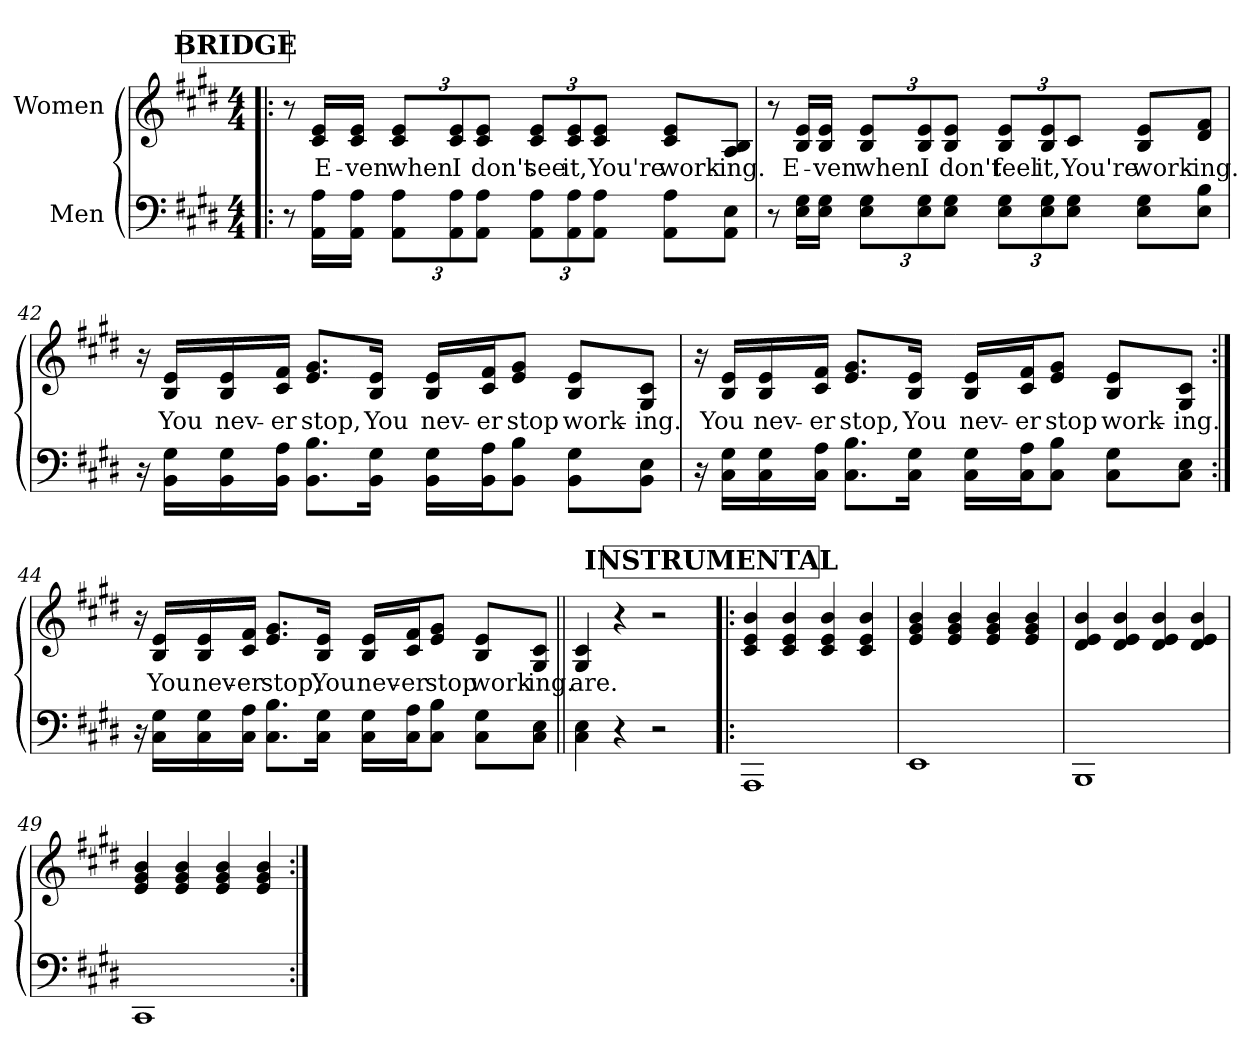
**kern	**kern	**text
*part2	*part1	*part1
*staff2	*staff1	*staff1
*I"Men	*I"Women	*
*clefF4	*clefG2	*
*k[f#c#g#d#]	*k[f#c#g#d#]	*
*E:	*E:	*
*M4/4	*M4/4	*
!!LO:REH:place=s1:a:B:t=BRIDGE
=40!|:	=40!|:	=40!|:
8r	8r	.
!	!	!LO:LY:b
16AA\ 16A\LL	16c#/ 16e/LL	E-
!	!	!LO:LY:b
16AA\ 16A\JJ	16c#/ 16e/JJ	-ven
!	!	!LO:LY:b
12AA\ 12A\L	12c#/ 12e/L	when
!	!	!LO:LY:b
12AA\ 12A\	12c#/ 12e/	I
!	!	!LO:LY:b
12AA\ 12A\J	12c#/ 12e/J	don't
!	!	!LO:LY:b
12AA\ 12A\L	12c#/ 12e/L	see
!	!	!LO:LY:b
12AA\ 12A\	12c#/ 12e/	it,
!	!	!LO:LY:b
12AA\ 12A\J	12c#/ 12e/J	You're
!	!	!LO:LY:b
8AA\ 8A\L	8c#/ 8e/L	work-
!	!	!LO:LY:b
8AA\ 8E\J	8A/ 8B/J	-ing.
!!LO:PB:g=z
=41	=41	=41
8r	8r	.
!	!	!LO:LY:b
16E\ 16G#\LL	16B/ 16e/LL	E-
!	!	!LO:LY:b
16E\ 16G#\JJ	16B/ 16e/JJ	-ven
!	!	!LO:LY:b
12E\ 12G#\L	12B/ 12e/L	when
!	!	!LO:LY:b
12E\ 12G#\	12B/ 12e/	I
!	!	!LO:LY:b
12E\ 12G#\J	12B/ 12e/J	don't
!	!	!LO:LY:b
12E\ 12G#\L	12B/ 12e/L	feel
!	!	!LO:LY:b
12E\ 12G#\	12B/ 12e/	it,
!	!	!LO:LY:b
12E\ 12G#\J	12c#/J	You're
!	!	!LO:LY:b
8E\ 8G#\L	8B/ 8e/L	work-
!	!	!LO:LY:b
8E\ 8B\J	8d#/ 8f#/J	-ing.
!!LO:LB:g=z
=42	=42	=42
16r	16r	.
!	!	!LO:LY:b
16BB\ 16G#\LL	16B/ 16e/LL	You
!	!	!LO:LY:b
16BB\ 16G#\	16B/ 16e/	nev-
!	!	!LO:LY:b
16BB\ 16A\JJ	16c#/ 16f#/JJ	-er
!	!	!LO:LY:b
8.BB\ 8.B\L	8.e/ 8.g#/L	stop,
!	!	!LO:LY:b
16BB\ 16G#\Jk	16B/ 16e/Jk	You
!	!	!LO:LY:b
16BB\ 16G#\LL	16B/ 16e/LL	nev-
!	!	!LO:LY:b
16BB\ 16A\J	16c#/ 16f#/J	-er
!	!	!LO:LY:b
8BB\ 8B\J	8e/ 8g#/J	stop
!	!	!LO:LY:b
8BB\ 8G#\L	8B/ 8e/L	work-
!	!	!LO:LY:b
8BB\ 8E\J	8G#/ 8c#/J	-ing.
!!LO:LB:g=z
=43	=43	=43
16r	16r	.
!	!	!LO:LY:b
16C#\ 16G#\LL	16B/ 16e/LL	You
!	!	!LO:LY:b
16C#\ 16G#\	16B/ 16e/	nev-
!	!	!LO:LY:b
16C#\ 16A\JJ	16c#/ 16f#/JJ	-er
!	!	!LO:LY:b
8.C#\ 8.B\L	8.e/ 8.g#/L	stop,
!	!	!LO:LY:b
16C#\ 16G#\Jk	16B/ 16e/Jk	You
!	!	!LO:LY:b
16C#\ 16G#\LL	16B/ 16e/LL	nev-
!	!	!LO:LY:b
16C#\ 16A\J	16c#/ 16f#/J	-er
!	!	!LO:LY:b
8C#\ 8B\J	8e/ 8g#/J	stop
!	!	!LO:LY:b
8C#\ 8G#\L	8B/ 8e/L	work-
!	!	!LO:LY:b
8C#\ 8E\J	8G#/ 8c#/J	-ing.
=44:|!	=44:|!	=44:|!
16r	16r	.
!	!	!LO:LY:b
16C#\ 16G#\LL	16B/ 16e/LL	You
!	!	!LO:LY:b
16C#\ 16G#\	16B/ 16e/	nev-
!	!	!LO:LY:b
16C#\ 16A\JJ	16c#/ 16f#/JJ	-er
!	!	!LO:LY:b
8.C#\ 8.B\L	8.e/ 8.g#/L	stop,
!	!	!LO:LY:b
16C#\ 16G#\Jk	16B/ 16e/Jk	You
!	!	!LO:LY:b
16C#\ 16G#\LL	16B/ 16e/LL	nev-
!	!	!LO:LY:b
16C#\ 16A\J	16c#/ 16f#/J	-er
!	!	!LO:LY:b
8C#\ 8B\J	8e/ 8g#/J	stop
!	!	!LO:LY:b
8C#\ 8G#\L	8B/ 8e/L	work-
!	!	!LO:LY:b
8C#\ 8E\J	8G#/ 8c#/J	-ing.
!!LO:LB:g=z
=45||	=45||	=45||
!	!	!LO:LY:b
4C#\ 4E\	4G#/ 4c#/	are.
4r	4r	.
2r	2r	.
!!LO:REH:place=s1:a:B:t=INSTRUMENTAL
=46!|:	=46!|:	=46!|:
1AAA!	4c#!/ 4e!/ 4b!/	.
.	4c#!/ 4e!/ 4b!/	.
.	4c#!/ 4e!/ 4b!/	.
.	4c#!/ 4e!/ 4b!/	.
=47	=47	=47
1EE!	4e!/ 4g#!/ 4b!/	.
.	4e!/ 4g#!/ 4b!/	.
.	4e!/ 4g#!/ 4b!/	.
.	4e!/ 4g#!/ 4b!/	.
=48	=48	=48
1BBB!	4d#!/ 4e!/ 4b!/	.
.	4d#!/ 4e!/ 4b!/	.
.	4d#!/ 4e!/ 4b!/	.
.	4d#!/ 4e!/ 4b!/	.
=49	=49	=49
1CC#!	4e!/ 4g#!/ 4b!/	.
.	4e!/ 4g#!/ 4b!/	.
.	4e!/ 4g#!/ 4b!/	.
.	4e!/ 4g#!/ 4b!/	.
=:|!	=:|!	=:|!
*-	*-	*-
